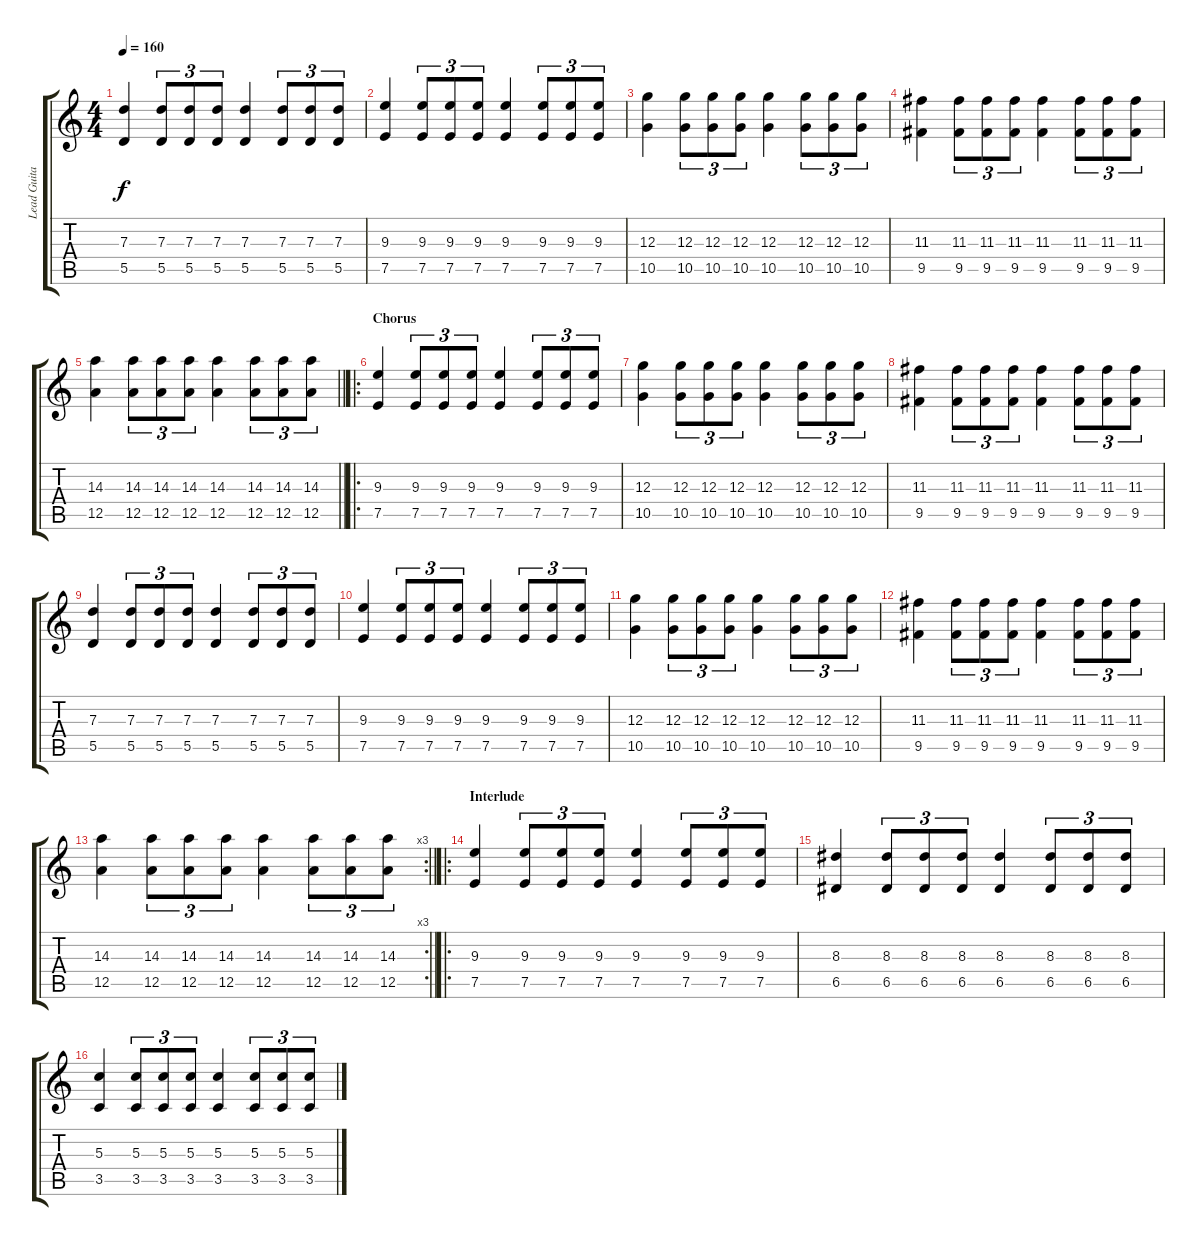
\track ("Lead Guitar" "Lead Guita") {instrument distortionguitar}
\staff {score tabs}
\tuning (E4 B3 G3 D3 A2 E2) {hide}
\ts (4 4)
\tempo 160
\clef g2
\ks c
(7.3 5.5).4{dy f} (7.3 5.5).8{tu (3 2)} (7.3 5.5).8{tu (3 2)} (7.3 5.5).8{tu (3 2)} (7.3 5.5).4 (7.3 5.5).8{tu (3 2)} (7.3 5.5).8{tu (3 2)} (7.3 5.5).8{tu (3 2)} |
(9.3 7.5).4 (9.3 7.5).8{tu (3 2)} (9.3 7.5).8{tu (3 2)} (9.3 7.5).8{tu (3 2)} (9.3 7.5).4 (9.3 7.5).8{tu (3 2)} (9.3 7.5).8{tu (3 2)} (9.3 7.5).8{tu (3 2)} |
(12.3 10.5).4 (12.3 10.5).8{tu (3 2)} (12.3 10.5).8{tu (3 2)} (12.3 10.5).8{tu (3 2)} (12.3 10.5).4 (12.3 10.5).8{tu (3 2)} (12.3 10.5).8{tu (3 2)} (12.3 10.5).8{tu (3 2)} |
(11.3 9.5).4 (11.3 9.5).8{tu (3 2)} (11.3 9.5).8{tu (3 2)} (11.3 9.5).8{tu (3 2)} (11.3 9.5).4 (11.3 9.5).8{tu (3 2)} (11.3 9.5).8{tu (3 2)} (11.3 9.5).8{tu (3 2)} |
\barLineRight lightlight
(14.3 12.5).4 (14.3 12.5).8{tu (3 2)} (14.3 12.5).8{tu (3 2)} (14.3 12.5).8{tu (3 2)} (14.3 12.5).4 (14.3 12.5).8{tu (3 2)} (14.3 12.5).8{tu (3 2)} (14.3 12.5).8{tu (3 2)} |
\ro
\section ("" "Chorus")
(9.3 7.5).4 (9.3 7.5).8{tu (3 2)} (9.3 7.5).8{tu (3 2)} (9.3 7.5).8{tu (3 2)} (9.3 7.5).4 (9.3 7.5).8{tu (3 2)} (9.3 7.5).8{tu (3 2)} (9.3 7.5).8{tu (3 2)} |
(12.3 10.5).4 (12.3 10.5).8{tu (3 2)} (12.3 10.5).8{tu (3 2)} (12.3 10.5).8{tu (3 2)} (12.3 10.5).4 (12.3 10.5).8{tu (3 2)} (12.3 10.5).8{tu (3 2)} (12.3 10.5).8{tu (3 2)} |
(11.3 9.5).4 (11.3 9.5).8{tu (3 2)} (11.3 9.5).8{tu (3 2)} (11.3 9.5).8{tu (3 2)} (11.3 9.5).4 (11.3 9.5).8{tu (3 2)} (11.3 9.5).8{tu (3 2)} (11.3 9.5).8{tu (3 2)} |
(7.3 5.5).4 (7.3 5.5).8{tu (3 2)} (7.3 5.5).8{tu (3 2)} (7.3 5.5).8{tu (3 2)} (7.3 5.5).4 (7.3 5.5).8{tu (3 2)} (7.3 5.5).8{tu (3 2)} (7.3 5.5).8{tu (3 2)} |
(9.3 7.5).4 (9.3 7.5).8{tu (3 2)} (9.3 7.5).8{tu (3 2)} (9.3 7.5).8{tu (3 2)} (9.3 7.5).4 (9.3 7.5).8{tu (3 2)} (9.3 7.5).8{tu (3 2)} (9.3 7.5).8{tu (3 2)} |
(12.3 10.5).4 (12.3 10.5).8{tu (3 2)} (12.3 10.5).8{tu (3 2)} (12.3 10.5).8{tu (3 2)} (12.3 10.5).4 (12.3 10.5).8{tu (3 2)} (12.3 10.5).8{tu (3 2)} (12.3 10.5).8{tu (3 2)} |
(11.3 9.5).4 (11.3 9.5).8{tu (3 2)} (11.3 9.5).8{tu (3 2)} (11.3 9.5).8{tu (3 2)} (11.3 9.5).4 (11.3 9.5).8{tu (3 2)} (11.3 9.5).8{tu (3 2)} (11.3 9.5).8{tu (3 2)} |
\rc 3
\barLineRight lightlight
(14.3 12.5).4 (14.3 12.5).8{tu (3 2)} (14.3 12.5).8{tu (3 2)} (14.3 12.5).8{tu (3 2)} (14.3 12.5).4 (14.3 12.5).8{tu (3 2)} (14.3 12.5).8{tu (3 2)} (14.3 12.5).8{tu (3 2)} |
\ro
\section ("" "Interlude")
(9.3 7.5).4 (9.3 7.5).8{tu (3 2)} (9.3 7.5).8{tu (3 2)} (9.3 7.5).8{tu (3 2)} (9.3 7.5).4 (9.3 7.5).8{tu (3 2)} (9.3 7.5).8{tu (3 2)} (9.3 7.5).8{tu (3 2)} |
(8.3 6.5).4 (8.3 6.5).8{tu (3 2)} (8.3 6.5).8{tu (3 2)} (8.3 6.5).8{tu (3 2)} (8.3 6.5).4 (8.3 6.5).8{tu (3 2)} (8.3 6.5).8{tu (3 2)} (8.3 6.5).8{tu (3 2)} |
(5.3 3.5).4 (5.3 3.5).8{tu (3 2)} (5.3 3.5).8{tu (3 2)} (5.3 3.5).8{tu (3 2)} (5.3 3.5).4 (5.3 3.5).8{tu (3 2)} (5.3 3.5).8{tu (3 2)} (5.3 3.5).8{tu (3 2)}
